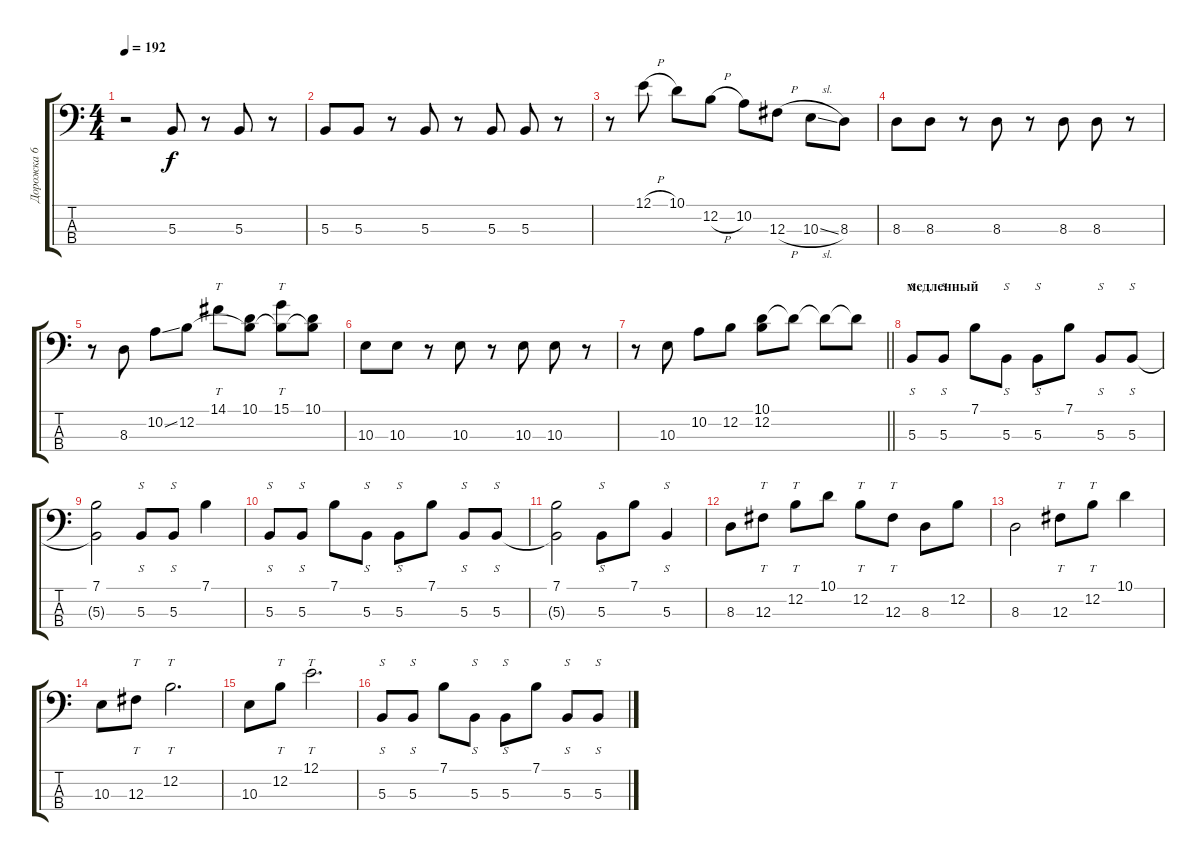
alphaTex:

\track ("Дорожка 6" "Дорожка 6") {instrument electricbassfinger}
\staff {score tabs}
\tuning (E2 B1 Gb1 B0) {hide}
\ts (4 4)
\tempo 192
\clef f4
\ks c
r.2{dy f} 5.3.8 r.8 5.3.8 r.8 |
5.3.8 5.3.8 r.8 5.3.8 r.8 5.3.8 5.3.8 r.8 |
r.8 12.1{h}.8 10.1.8 12.2{h}.8 10.2.8 12.3{h}.8 10.3{sl}.8 8.3.8 |
8.3.8 8.3.8 r.8 8.3.8 r.8 8.3.8 8.3.8 r.8 |
r.8 8.3.8 10.2{ss}.8 12.2.8 14.1.8{tt} (10.1 12.2{t}).8 (15.1 12.2{t}).8{tt} (10.1 12.2{t}).8 |
10.3.8 10.3.8 r.8 10.3.8 r.8 10.3.8 10.3.8 r.8 |
\barLineRight lightlight
r.8 10.3.8 10.2.8 12.2.8 (10.1 12.2).8 10.1{t}.8 10.1{t}.8 10.1{t}.8 |
\section ("" "медленный")
5.3.8{s instrument slapbass1} 5.3.8{s} 7.1.8 5.3.8{s} 5.3.8{s} 7.1.8 5.3.8{s} 5.3.8{s} |
(7.1 5.3{t}).2 5.3.8{s} 5.3.8{s} 7.1.4 |
5.3.8{s} 5.3.8{s} 7.1.8 5.3.8{s} 5.3.8{s} 7.1.8 5.3.8{s} 5.3.8{s} |
(7.1 5.3{t}).2 5.3.8{s} 7.1.8 5.3.4{s} |
8.3.8{instrument electricbassfinger} 12.3.8{tt} 12.2.8{tt} 10.1.8 12.2.8{tt} 12.3.8{tt} 8.3.8 12.2.8 |
8.3.2 12.3.8{tt} 12.2.8{tt} 10.1.4 |
10.3.8 12.3.8{tt} 12.2.2{tt d} |
10.3.8 12.2.8{tt} 12.1.2{tt d} |
5.3.8{s instrument slapbass1} 5.3.8{s} 7.1.8 5.3.8{s} 5.3.8{s} 7.1.8 5.3.8{s} 5.3.8{s}
